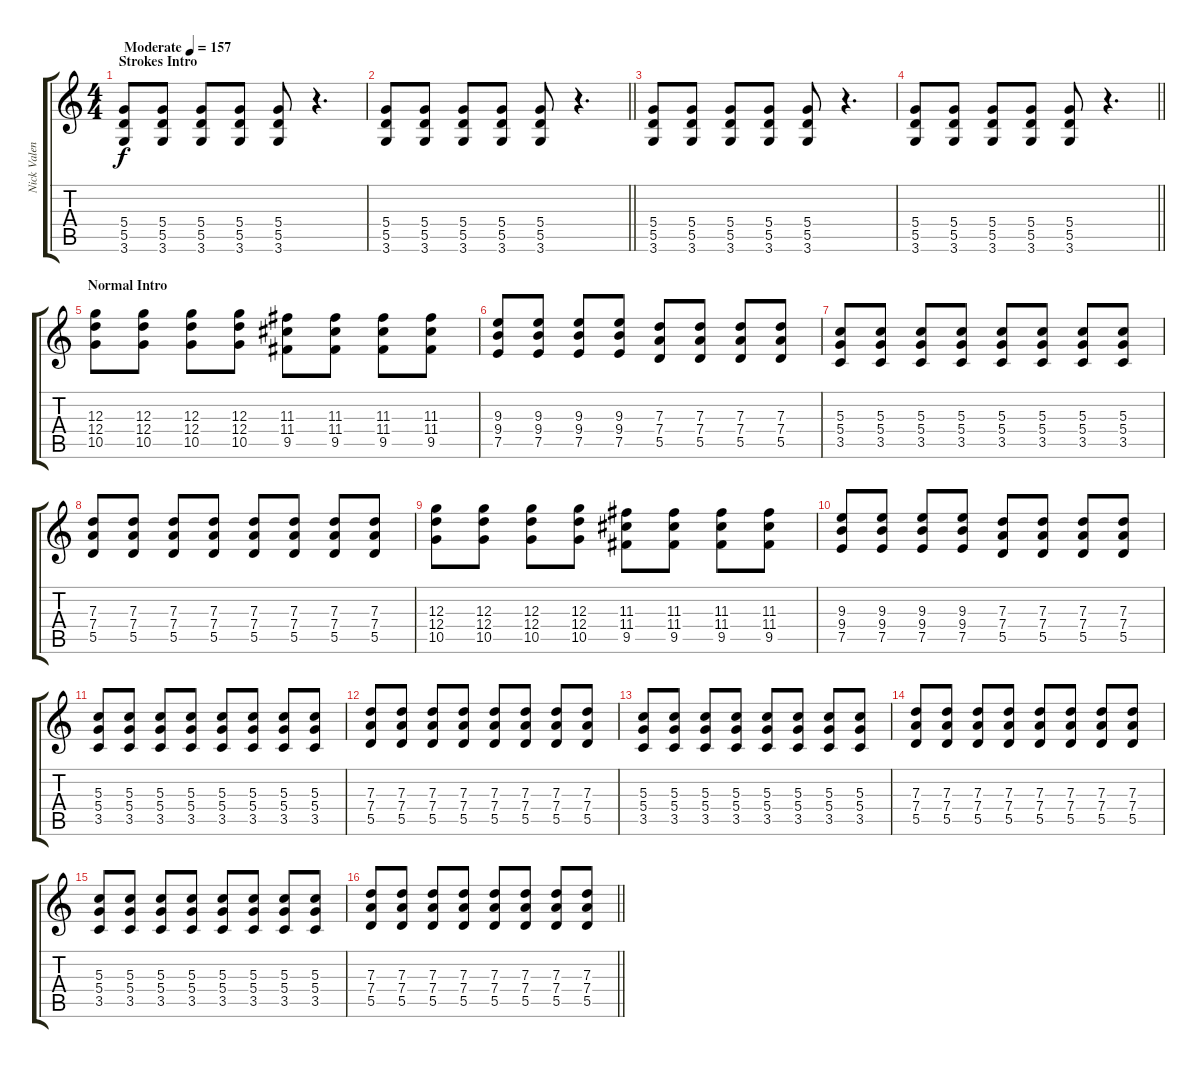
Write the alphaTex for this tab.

\track ("Nick Valensi - Lead Guitar" "Nick Valen") {instrument overdrivenguitar}
\staff {score tabs}
\tuning (E4 B3 G3 D3 A2 E2) {hide}
\ts (4 4)
\section ("" "Strokes Intro")
\tempo (157 "Moderate")
\clef g2
\ks c
(5.4 5.5 3.6).8{dy f instrument overdrivenguitar} (5.4 5.5 3.6).8 (5.4 5.5 3.6).8 (5.4 5.5 3.6).8 (5.4 5.5 3.6).8 r.4{d} |
\barLineRight lightlight
(5.4 5.5 3.6).8 (5.4 5.5 3.6).8 (5.4 5.5 3.6).8 (5.4 5.5 3.6).8 (5.4 5.5 3.6).8 r.4{d} |
(5.4 5.5 3.6).8 (5.4 5.5 3.6).8 (5.4 5.5 3.6).8 (5.4 5.5 3.6).8 (5.4 5.5 3.6).8 r.4{d} |
\barLineRight lightlight
(5.4 5.5 3.6).8 (5.4 5.5 3.6).8 (5.4 5.5 3.6).8 (5.4 5.5 3.6).8 (5.4 5.5 3.6).8 r.4{d} |
\section ("" "Normal Intro")
(12.3 12.4 10.5).8 (12.3 12.4 10.5).8 (12.3 12.4 10.5).8 (12.3 12.4 10.5).8 (11.3 11.4 9.5).8 (11.3 11.4 9.5).8 (11.3 11.4 9.5).8 (11.3 11.4 9.5).8 |
(9.3 9.4 7.5).8 (9.3 9.4 7.5).8 (9.3 9.4 7.5).8 (9.3 9.4 7.5).8 (7.3 7.4 5.5).8 (7.3 7.4 5.5).8 (7.3 7.4 5.5).8 (7.3 7.4 5.5).8 |
(5.3 5.4 3.5).8 (5.3 5.4 3.5).8 (5.3 5.4 3.5).8 (5.3 5.4 3.5).8 (5.3 5.4 3.5).8 (5.3 5.4 3.5).8 (5.3 5.4 3.5).8 (5.3 5.4 3.5).8 |
(7.3 7.4 5.5).8 (7.3 7.4 5.5).8 (7.3 7.4 5.5).8 (7.3 7.4 5.5).8 (7.3 7.4 5.5).8 (7.3 7.4 5.5).8 (7.3 7.4 5.5).8 (7.3 7.4 5.5).8 |
(12.3 12.4 10.5).8 (12.3 12.4 10.5).8 (12.3 12.4 10.5).8 (12.3 12.4 10.5).8 (11.3 11.4 9.5).8 (11.3 11.4 9.5).8 (11.3 11.4 9.5).8 (11.3 11.4 9.5).8 |
(9.3 9.4 7.5).8 (9.3 9.4 7.5).8 (9.3 9.4 7.5).8 (9.3 9.4 7.5).8 (7.3 7.4 5.5).8 (7.3 7.4 5.5).8 (7.3 7.4 5.5).8 (7.3 7.4 5.5).8 |
(5.3 5.4 3.5).8 (5.3 5.4 3.5).8 (5.3 5.4 3.5).8 (5.3 5.4 3.5).8 (5.3 5.4 3.5).8 (5.3 5.4 3.5).8 (5.3 5.4 3.5).8 (5.3 5.4 3.5).8 |
(7.3 7.4 5.5).8 (7.3 7.4 5.5).8 (7.3 7.4 5.5).8 (7.3 7.4 5.5).8 (7.3 7.4 5.5).8 (7.3 7.4 5.5).8 (7.3 7.4 5.5).8 (7.3 7.4 5.5).8 |
(5.3 5.4 3.5).8 (5.3 5.4 3.5).8 (5.3 5.4 3.5).8 (5.3 5.4 3.5).8 (5.3 5.4 3.5).8 (5.3 5.4 3.5).8 (5.3 5.4 3.5).8 (5.3 5.4 3.5).8 |
(7.3 7.4 5.5).8 (7.3 7.4 5.5).8 (7.3 7.4 5.5).8 (7.3 7.4 5.5).8 (7.3 7.4 5.5).8 (7.3 7.4 5.5).8 (7.3 7.4 5.5).8 (7.3 7.4 5.5).8 |
(5.3 5.4 3.5).8 (5.3 5.4 3.5).8 (5.3 5.4 3.5).8 (5.3 5.4 3.5).8 (5.3 5.4 3.5).8 (5.3 5.4 3.5).8 (5.3 5.4 3.5).8 (5.3 5.4 3.5).8 |
\barLineRight lightlight
(7.3 7.4 5.5).8 (7.3 7.4 5.5).8 (7.3 7.4 5.5).8 (7.3 7.4 5.5).8 (7.3 7.4 5.5).8 (7.3 7.4 5.5).8 (7.3 7.4 5.5).8 (7.3 7.4 5.5).8
